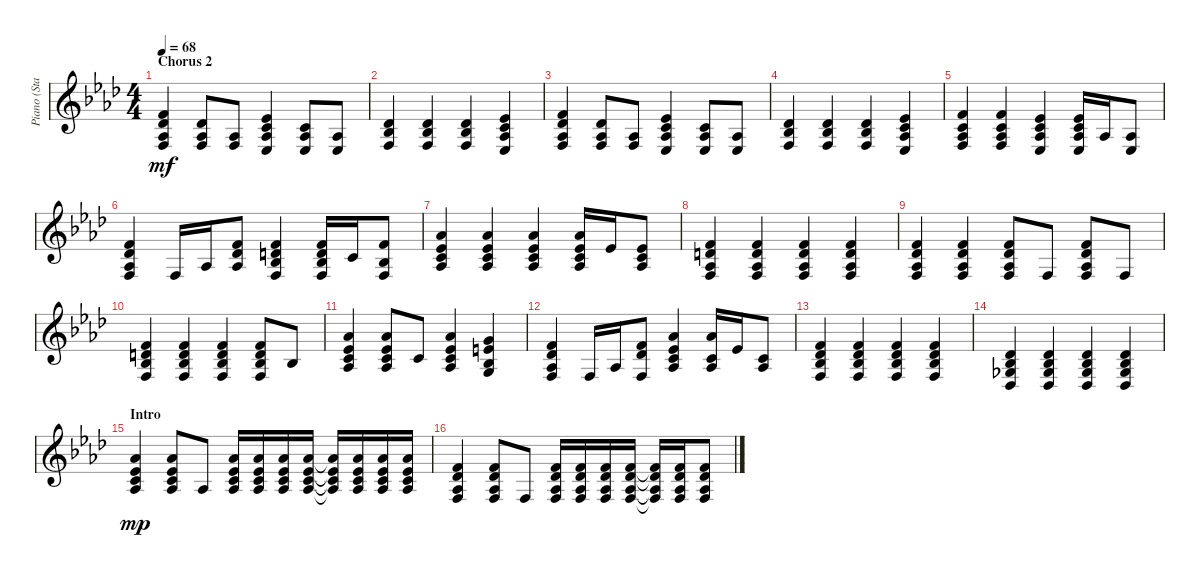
\track ("Piano (Staff 1)" "Piano (Sta") {instrument acousticgrandpiano}
\staff {score}
\tuning (E4 B3 G3 D3 A2 E2 B1) {hide}
\ts (4 4)
\section ("" "Chorus 2")
\tempo 68
\clef g2
\ks ab
(1.1 2.2 1.3 3.4).4{dy mf} (2.2 1.3 3.4).8 (1.3 3.4).8 (4.2 5.3 6.4 6.5).4 (1.2 1.3 1.4).8 (1.3 1.4).8 |
(2.2 3.3 3.4).4 (2.2 3.3 3.4).4 (2.2 3.3 3.4).4 (4.2 5.3 6.4 6.5).4 |
(1.1 2.2 1.3 3.4).4 (2.2 1.3 3.4).8 (1.3 3.4).8 (4.2 5.3 6.4 6.5).4 (1.2 1.3 1.4).8 (1.3 1.4).8 |
(2.2 3.3 3.4).4 (2.2 3.3 3.4).4 (2.2 3.3 3.4).4 (4.2 5.3 6.4 6.5).4 |
(1.1 1.2 1.3 3.4).4 (1.1 1.2 1.3 3.4).4 (4.2 5.3 6.4 6.5).4 (4.2 5.3 6.4 6.5).16 1.3.16 (1.3 1.4).8 |
(1.1 2.2 1.3 3.4).4 3.4.16 1.3.16 (1.1 2.2 1.3).8 (1.1 3.2 3.3 3.4).4 (1.1 3.2 3.3 3.4).16 1.2.16 (1.1 3.3 3.4).8 |
(4.1 4.2 5.3 6.4).4 (4.1 4.2 5.3 6.4).4 (4.1 4.2 5.3 6.4).4 (4.1 1.2 8.3 6.4).16 4.2.16 (4.2 1.3 10.4).8 |
(1.1 3.2 1.3 3.4).4 (1.1 3.2 1.3 3.4).4 (1.1 3.2 1.3 3.4).4 (1.1 3.2 1.3 3.4).4 |
(1.1 2.2 1.3 3.4).4 (1.1 2.2 1.3 3.4).4 (1.1 2.2 1.3 3.4).8 3.4.8 (1.1 2.2 1.3 3.4).8 3.4.8 |
(1.1 3.2 3.3 3.4).4 (1.1 3.2 3.3 3.4).4 (1.1 3.2 3.3 3.4).4 (1.1 3.2 3.3 3.4).8 3.3.8 |
(4.1 4.2 5.3 6.4).4 (4.1 4.2 5.3 6.4).8 1.2.8 (4.1 4.2 5.3 6.4).4 (3.1 5.2 3.3 5.4).4 |
(1.1 2.2 1.3 3.4).4 3.4.16 1.3.16 (1.1 2.2 3.4).8 (4.1 4.2 5.3 6.4).4 (4.1 1.2 1.3).16 4.2.16 (1.2 1.3).8 |
(1.1 2.2 3.3 3.4).4 (1.1 2.2 3.3 3.4).4 (1.1 2.2 3.3 3.4).4 (1.1 2.2 3.3 3.4).4 |
(2.2 3.3 4.4 4.5).4 (2.2 3.3 4.4 4.5).4 (2.2 3.3 4.4 4.5).4 (2.2 3.3 4.4 4.5).4 |
\section ("" "Intro")
(4.1 4.2 5.3 6.4).4{dy mp} (4.1 4.2 5.3 6.4).8 1.3.8 (4.1 4.2 5.3 6.4).16 (4.1 4.2 5.3 6.4).16 (4.1 4.2 5.3 6.4).16 (4.1 4.2 5.3 6.4).16 (4.1{t} 4.2{t} 5.3{t} 6.4{t}).16 (4.1 4.2 5.3 6.4).16 (4.1 4.2 5.3 6.4).16 (4.1 4.2 5.3 6.4).16 |
(1.1 2.2 1.3 3.4).4 (1.1 2.2 1.3 3.4).8 3.4.8 (1.1 2.2 1.3 3.4).16 (1.1 2.2 1.3 3.4).16 (1.1 2.2 1.3 3.4).16 (1.1 2.2 1.3 3.4).16 (1.1{t} 2.2{t} 1.3{t} 3.4{t}).16 (1.1 2.2 1.3 3.4).16 (1.1 2.2 1.3 3.4).8
